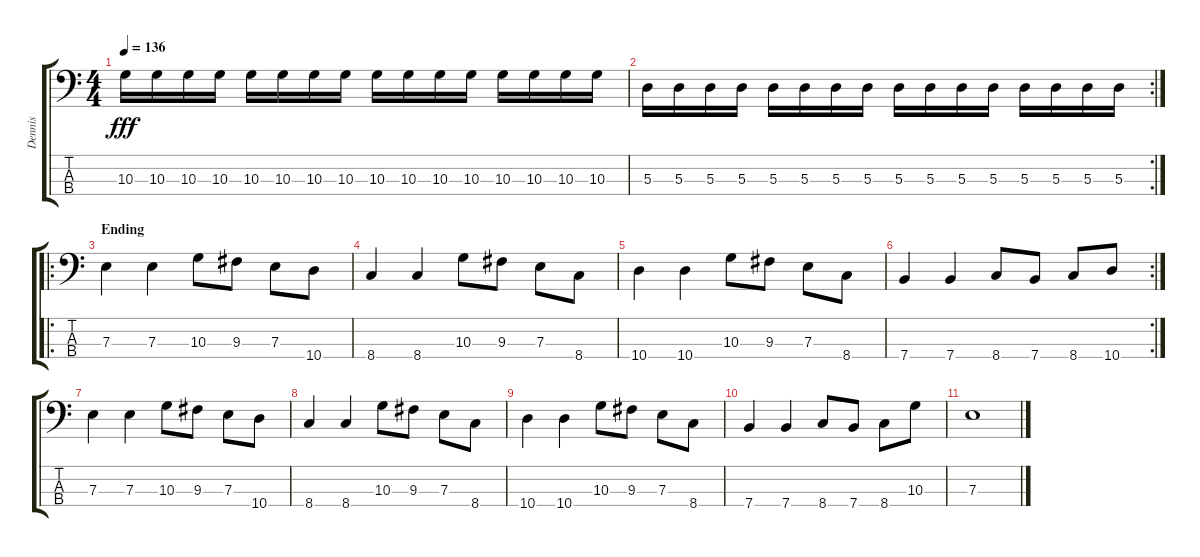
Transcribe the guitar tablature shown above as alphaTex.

\track ("Dennis" "Dennis") {instrument electricbassfinger}
\staff {score tabs}
\tuning (G2 D2 A1 E1) {hide}
\ts (4 4)
\tempo 136
\clef f4
\ks c
10.3.16{dy fff} 10.3.16 10.3.16 10.3.16 10.3.16 10.3.16 10.3.16 10.3.16 10.3.16 10.3.16 10.3.16 10.3.16 10.3.16 10.3.16 10.3.16 10.3.16 |
\rc 2
5.3.16 5.3.16 5.3.16 5.3.16 5.3.16 5.3.16 5.3.16 5.3.16 5.3.16 5.3.16 5.3.16 5.3.16 5.3.16 5.3.16 5.3.16 5.3.16 |
\ro
\section ("" "Ending")
7.3.4 7.3.4 10.3.8 9.3.8 7.3.8 10.4.8 |
8.4.4 8.4.4 10.3.8 9.3.8 7.3.8 8.4.8 |
10.4.4 10.4.4 10.3.8 9.3.8 7.3.8 8.4.8 |
\rc 2
7.4.4 7.4.4 8.4.8 7.4.8 8.4.8 10.4.8 |
7.3.4 7.3.4 10.3.8 9.3.8 7.3.8 10.4.8 |
8.4.4 8.4.4 10.3.8 9.3.8 7.3.8 8.4.8 |
10.4.4 10.4.4 10.3.8 9.3.8 7.3.8 8.4.8 |
7.4.4 7.4.4 8.4.8 7.4.8 8.4.8 10.3.8 |
7.3.1
